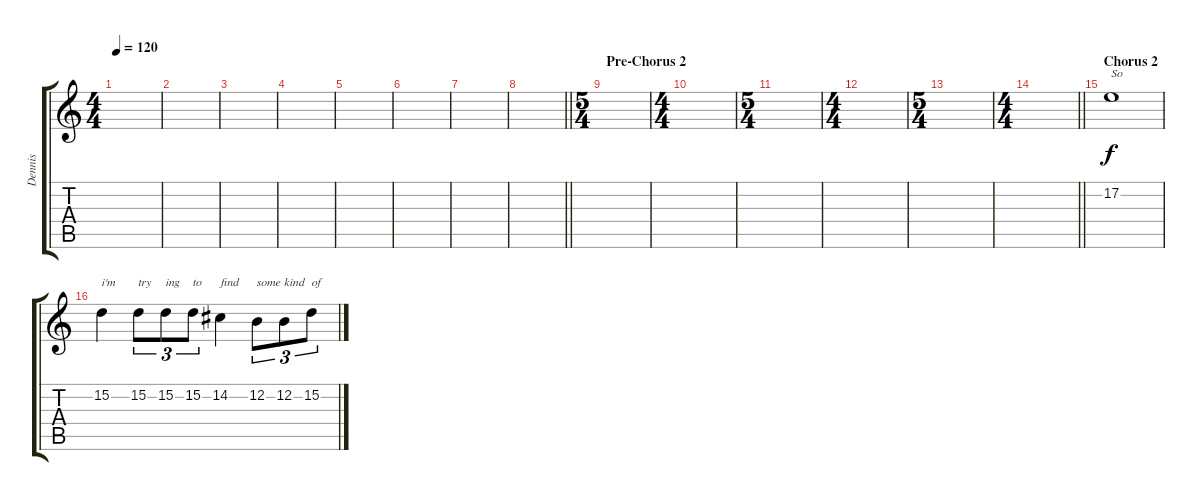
\track ("Dennis" "Dennis") {instrument tenorsax}
\staff {score tabs}
\tuning (E4 B3 G3 D3 A2 E2) {hide}
\ts (4 4)
\tempo 120
\clef g2
\ks c
|
|
|
|
|
|
|
\barLineRight lightlight
|
\ts (5 4)
\section ("" "Pre-Chorus 2")
|
\ts (4 4)
|
\ts (5 4)
|
\ts (4 4)
|
\ts (5 4)
|
\ts (4 4)
\barLineRight lightlight
|
\section ("" "Chorus 2")
17.2.1{txt "So"} |
15.2.4{txt "i'm"} 15.2.8{tu (3 2) txt "try"} 15.2.8{tu (3 2) txt "ing"} 15.2.8{tu (3 2) txt "to"} 14.2.4{txt "find"} 12.2.8{tu (3 2) txt "some"} 12.2.8{tu (3 2) txt "kind"} 15.2.8{tu (3 2) txt "of"}
